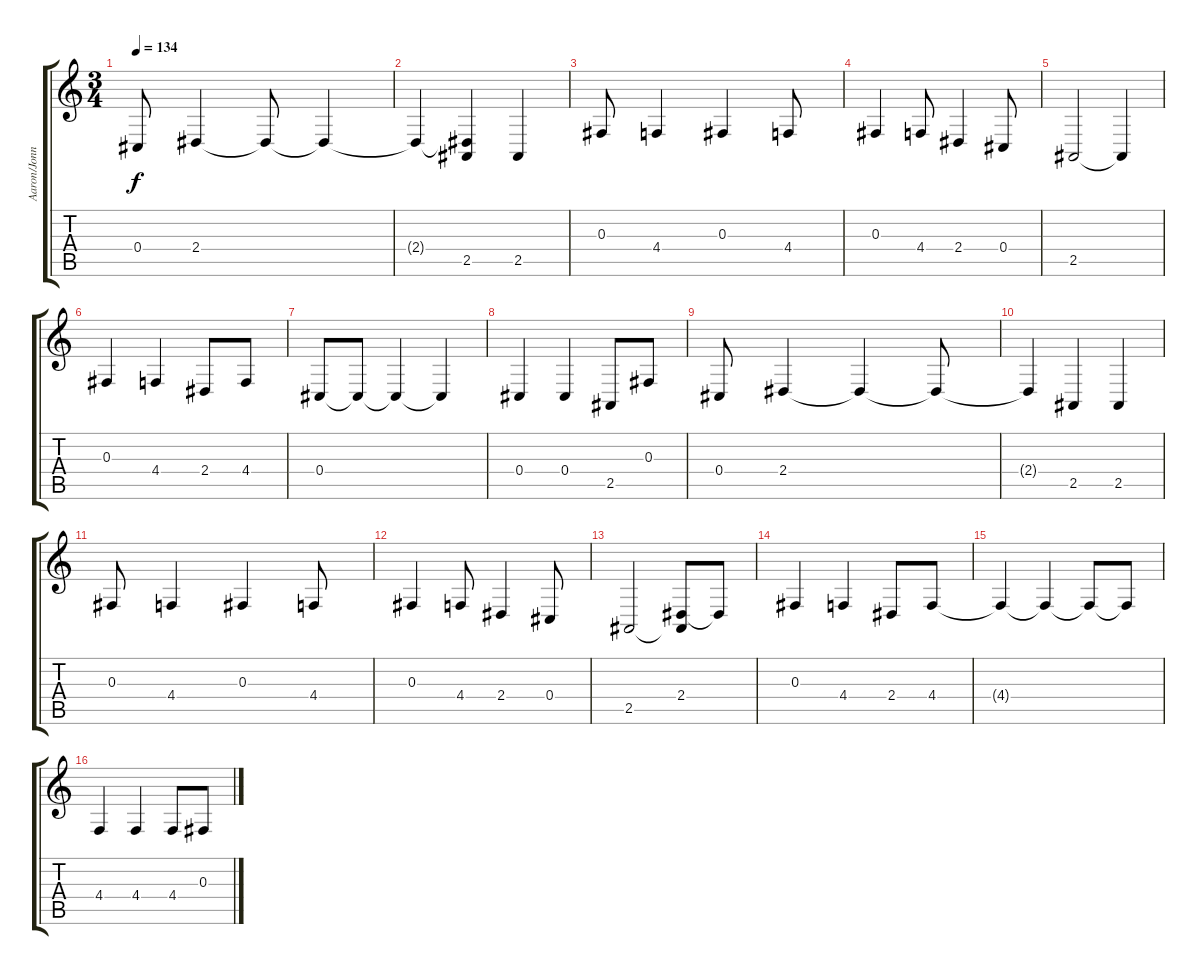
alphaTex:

\track ("Aaron/Jonny - Vocals" "Aaron/Jonn") {instrument lead2sawtooth}
\staff {score tabs}
\tuning (Eb4 Bb3 Gb3 Db3 Ab2 Eb2) {hide}
\ts (3 4)
\tempo 134
\clef g2
\ks c
0.4.8{dy f} 2.4.4 2.4{t}.8 2.4{t}.4 |
2.4{t}.4 (2.4{t} 2.5).4 2.5.4 |
0.3.8 4.4.4 0.3.4 4.4.8 |
0.3.4 4.4.8 2.4.4 0.4.8 |
2.5.2 2.5{t}.4 |
0.3.4 4.4.4 2.4.8 4.4.8 |
0.4.8 0.4{t}.8 0.4{t}.4 0.4{t}.4 |
0.4.4 0.4.4 2.5.8 0.3.8 |
0.4.8 2.4.4 2.4{t}.4 2.4{t}.8 |
2.4{t}.4 2.5.4 2.5.4 |
0.3.8 4.4.4 0.3.4 4.4.8 |
0.3.4 4.4.8 2.4.4 0.4.8 |
2.5.2 (2.4 2.5{t}).8 2.4{t}.8 |
0.3.4 4.4.4 2.4.8 4.4.8 |
4.4{t}.4 4.4{t}.4 4.4{t}.8 4.4{t}.8 |
4.4.4 4.4.4 4.4.8 0.3.8
